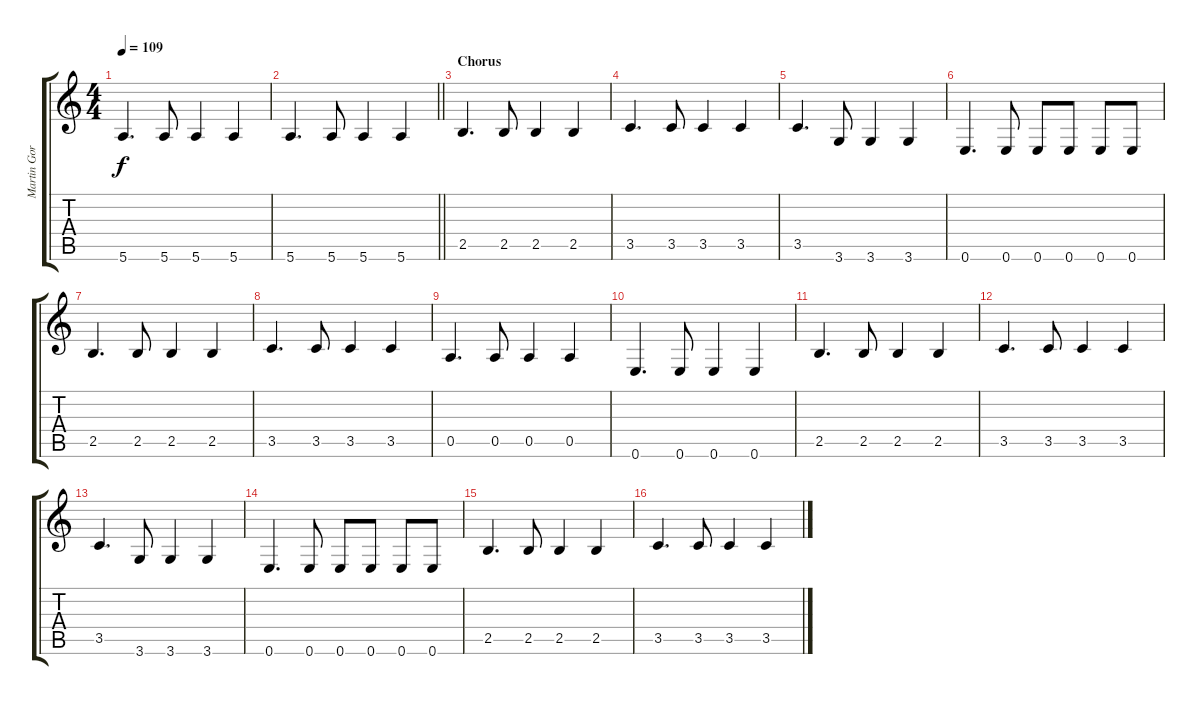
\track ("Martin Gore - Rythm Guitar I" "Martin Gor") {instrument acousticguitarsteel}
\staff {score tabs}
\tuning (E4 B3 G3 D3 A2 E2) {hide}
\ts (4 4)
\tempo 109
\clef g2
\ks c
5.6.4{d dy f} 5.6.8 5.6.4 5.6.4 |
\barLineRight lightlight
5.6.4{d} 5.6.8 5.6.4 5.6.4 |
\section ("" "Chorus")
2.5.4{d} 2.5.8 2.5.4 2.5.4 |
3.5.4{d} 3.5.8 3.5.4 3.5.4 |
3.5.4{d} 3.6.8 3.6.4 3.6.4 |
0.6.4{d} 0.6.8 0.6.8 0.6.8 0.6.8 0.6.8 |
2.5.4{d} 2.5.8 2.5.4 2.5.4 |
3.5.4{d} 3.5.8 3.5.4 3.5.4 |
0.5.4{d} 0.5.8 0.5.4 0.5.4 |
0.6.4{d} 0.6.8 0.6.4 0.6.4 |
2.5.4{d} 2.5.8 2.5.4 2.5.4 |
3.5.4{d} 3.5.8 3.5.4 3.5.4 |
3.5.4{d} 3.6.8 3.6.4 3.6.4 |
0.6.4{d} 0.6.8 0.6.8 0.6.8 0.6.8 0.6.8 |
2.5.4{d} 2.5.8 2.5.4 2.5.4 |
3.5.4{d} 3.5.8 3.5.4 3.5.4
